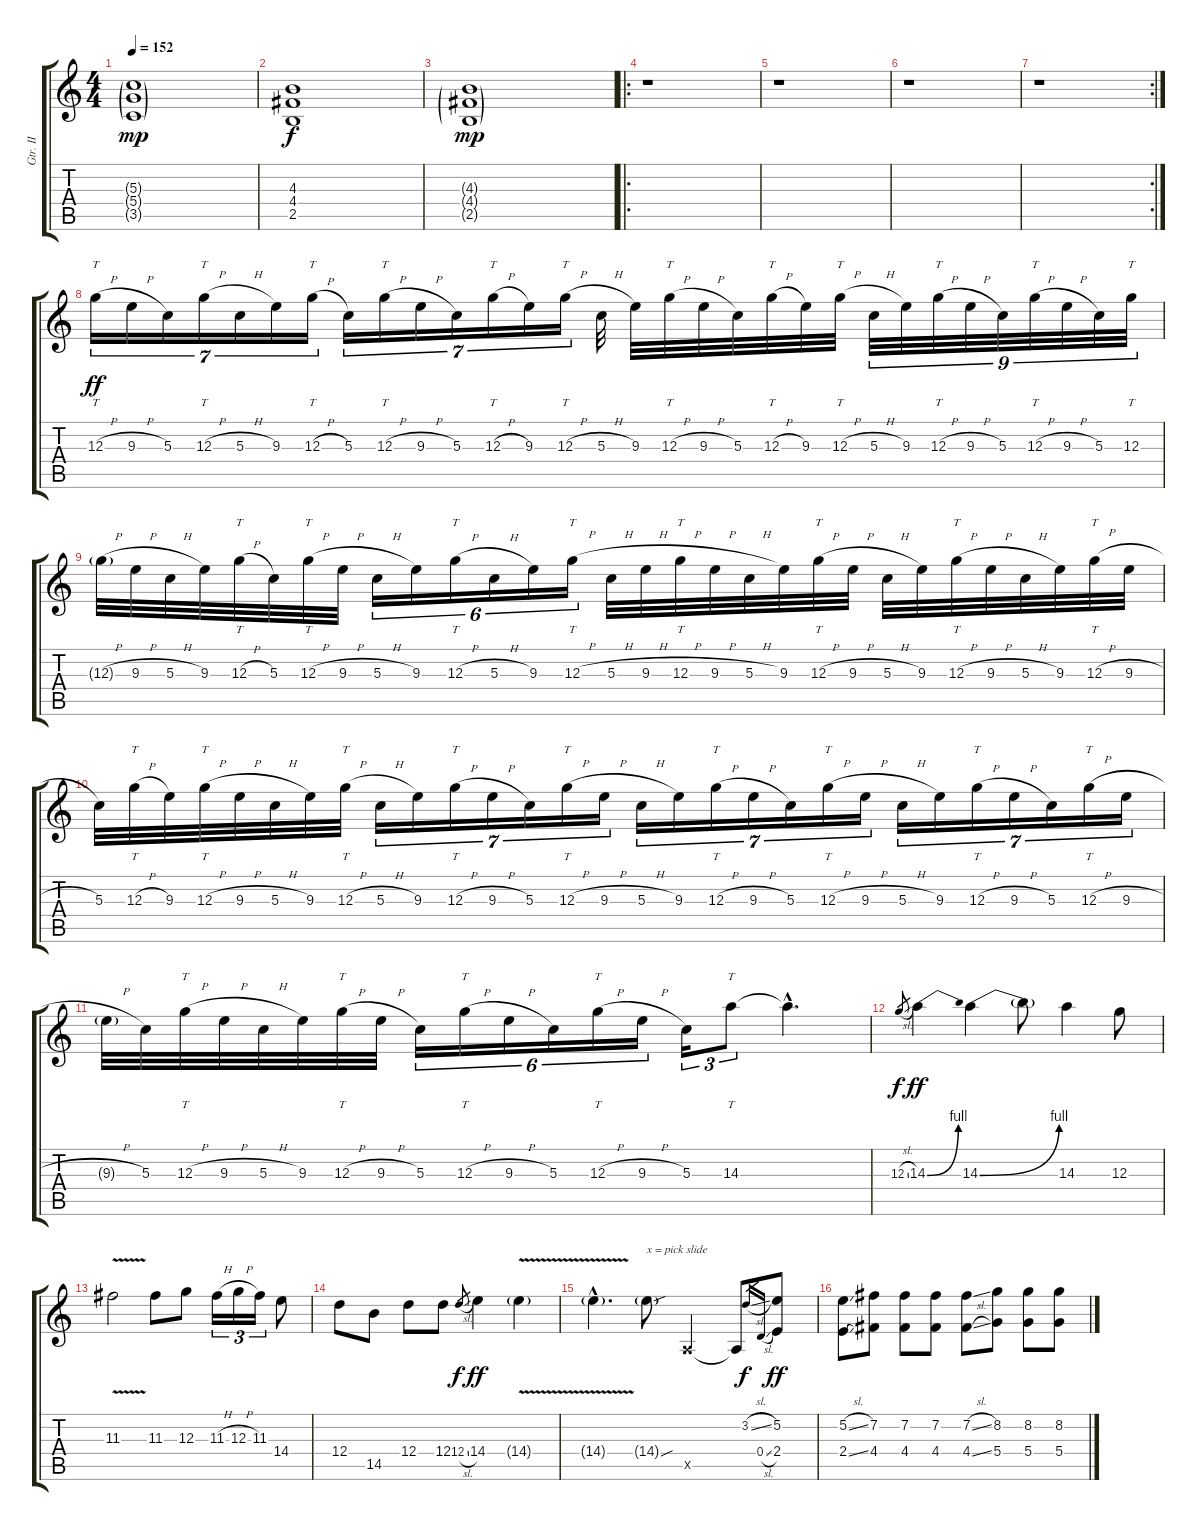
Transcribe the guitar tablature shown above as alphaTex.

\track ("Gtr. II" "Gtr. II") {instrument distortionguitar}
\staff {score tabs}
\tuning (E4 B3 G3 D3 A2 E2) {hide}
\ts (4 4)
\tempo 152
\clef g2
\ks c
(5.3{g} 5.4{g} 3.5{g}).1{dy mp} |
(4.3 4.4 2.5).1{dy f} |
(4.3{g} 4.4{g} 2.5{g}).1{dy mp} |
\ro
r.1 |
r.1 |
r.1 |
\rc 2
r.1 |
12.3{h}.16{tt tu (7 4) dy ff} 9.3{h}.16{tu (7 4)} 5.3.16{tu (7 4)} 12.3{h}.16{tt tu (7 4)} 5.3{h}.16{tu (7 4)} 9.3.16{tu (7 4)} 12.3{h}.16{tt tu (7 4)} 5.3.16{tu (7 4)} 12.3{h}.16{tt tu (7 4)} 9.3{h}.16{tu (7 4)} 5.3.16{tu (7 4)} 12.3{h}.16{tt tu (7 4)} 9.3.16{tu (7 4)} 12.3{h}.16{tt tu (7 4)} 5.3{h}.32 9.3.32 12.3{h}.32{tt} 9.3{h}.32 5.3.32 12.3{h}.32{tt} 9.3.32 12.3{h}.32{tt} 5.3{h}.32{tu (9 8)} 9.3.32{tu (9 8)} 12.3{h}.32{tt tu (9 8)} 9.3{h}.32{tu (9 8)} 5.3.32{tu (9 8)} 12.3{h}.32{tt tu (9 8)} 9.3{h}.32{tu (9 8)} 5.3.32{tu (9 8)} 12.3.32{tt tu (9 8)} |
12.3{h g}.32 9.3{h}.32 5.3{h}.32 9.3.32 12.3{h}.32{tt} 5.3.32 12.3{h}.32{tt} 9.3{h}.32 5.3{h}.16{tu (6 4)} 9.3.16{tu (6 4)} 12.3{h}.16{tt tu (6 4)} 5.3{h}.16{tu (6 4)} 9.3.16{tu (6 4)} 12.3{h}.16{tt tu (6 4)} 5.3{h}.32 9.3{h}.32 12.3{h}.32{tt} 9.3{h}.32 5.3{h}.32 9.3.32 12.3{h}.32{tt} 9.3{h}.32 5.3{h}.32 9.3.32 12.3{h}.32{tt} 9.3{h}.32 5.3{h}.32 9.3.32 12.3{h}.32{tt} 9.3{h}.32 |
5.3.32 12.3{h}.32{tt} 9.3.32 12.3{h}.32{tt} 9.3{h}.32 5.3{h}.32 9.3.32 12.3{h}.32{tt} 5.3{h}.16{tu (7 4)} 9.3.16{tu (7 4)} 12.3{h}.16{tt tu (7 4)} 9.3{h}.16{tu (7 4)} 5.3.16{tu (7 4)} 12.3{h}.16{tt tu (7 4)} 9.3{h}.16{tu (7 4)} 5.3{h}.16{tu (7 4)} 9.3.16{tu (7 4)} 12.3{h}.16{tt tu (7 4)} 9.3{h}.16{tu (7 4)} 5.3.16{tu (7 4)} 12.3{h}.16{tt tu (7 4)} 9.3{h}.16{tu (7 4)} 5.3{h}.16{tu (7 4)} 9.3.16{tu (7 4)} 12.3{h}.16{tt tu (7 4)} 9.3{h}.16{tu (7 4)} 5.3.16{tu (7 4)} 12.3{h}.16{tt tu (7 4)} 9.3{h}.16{tu (7 4)} |
9.3{h g}.32 5.3.32 12.3{h}.32{tt} 9.3{h}.32 5.3{h}.32 9.3.32 12.3{h}.32{tt} 9.3{h}.32 5.3.16{tu (6 4)} 12.3{h}.16{tt tu (6 4)} 9.3{h}.16{tu (6 4)} 5.3.16{tu (6 4)} 12.3{h}.16{tt tu (6 4)} 9.3{h}.16{tu (6 4)} 5.3.16{tu (3 2)} 14.3.8{tt tu (3 2)} 14.3{hac t}.4{d} |
12.3{sl}.8{gr dy f} 14.3{be (bend 0 0 60 4)}.4{dy ff} 14.3{be (bend 0 0 60 4)}.4 14.3{t}.8 14.3.4 12.3.8 |
11.3{v}.2 11.3.8 12.3.8 11.3{h}.16{tu (3 2)} 12.3{h}.16{tu (3 2)} 11.3.16{tu (3 2)} 14.4.8 |
12.4.8 14.5.8 12.4.8 12.4.8 12.4{sl}.8{gr dy f} 14.4.4{dy ff} 14.4{v g}.4 |
14.4{v g hac}.4{d} 14.4{sou g}.8{txt "x = pick slide"} 0.5{x}.4 0.5{t}.8 3.2{sl}.16{gr dy f} 0.4{sl}.16{gr} (5.2 2.4).8{dy ff} |
(5.2{sl} 2.4{sl}).8 (7.2 4.4).8 (7.2 4.4).8 (7.2 4.4).8 (7.2{sl} 4.4{sl}).8 (8.2 5.4).8 (8.2 5.4).8 (8.2 5.4).8
